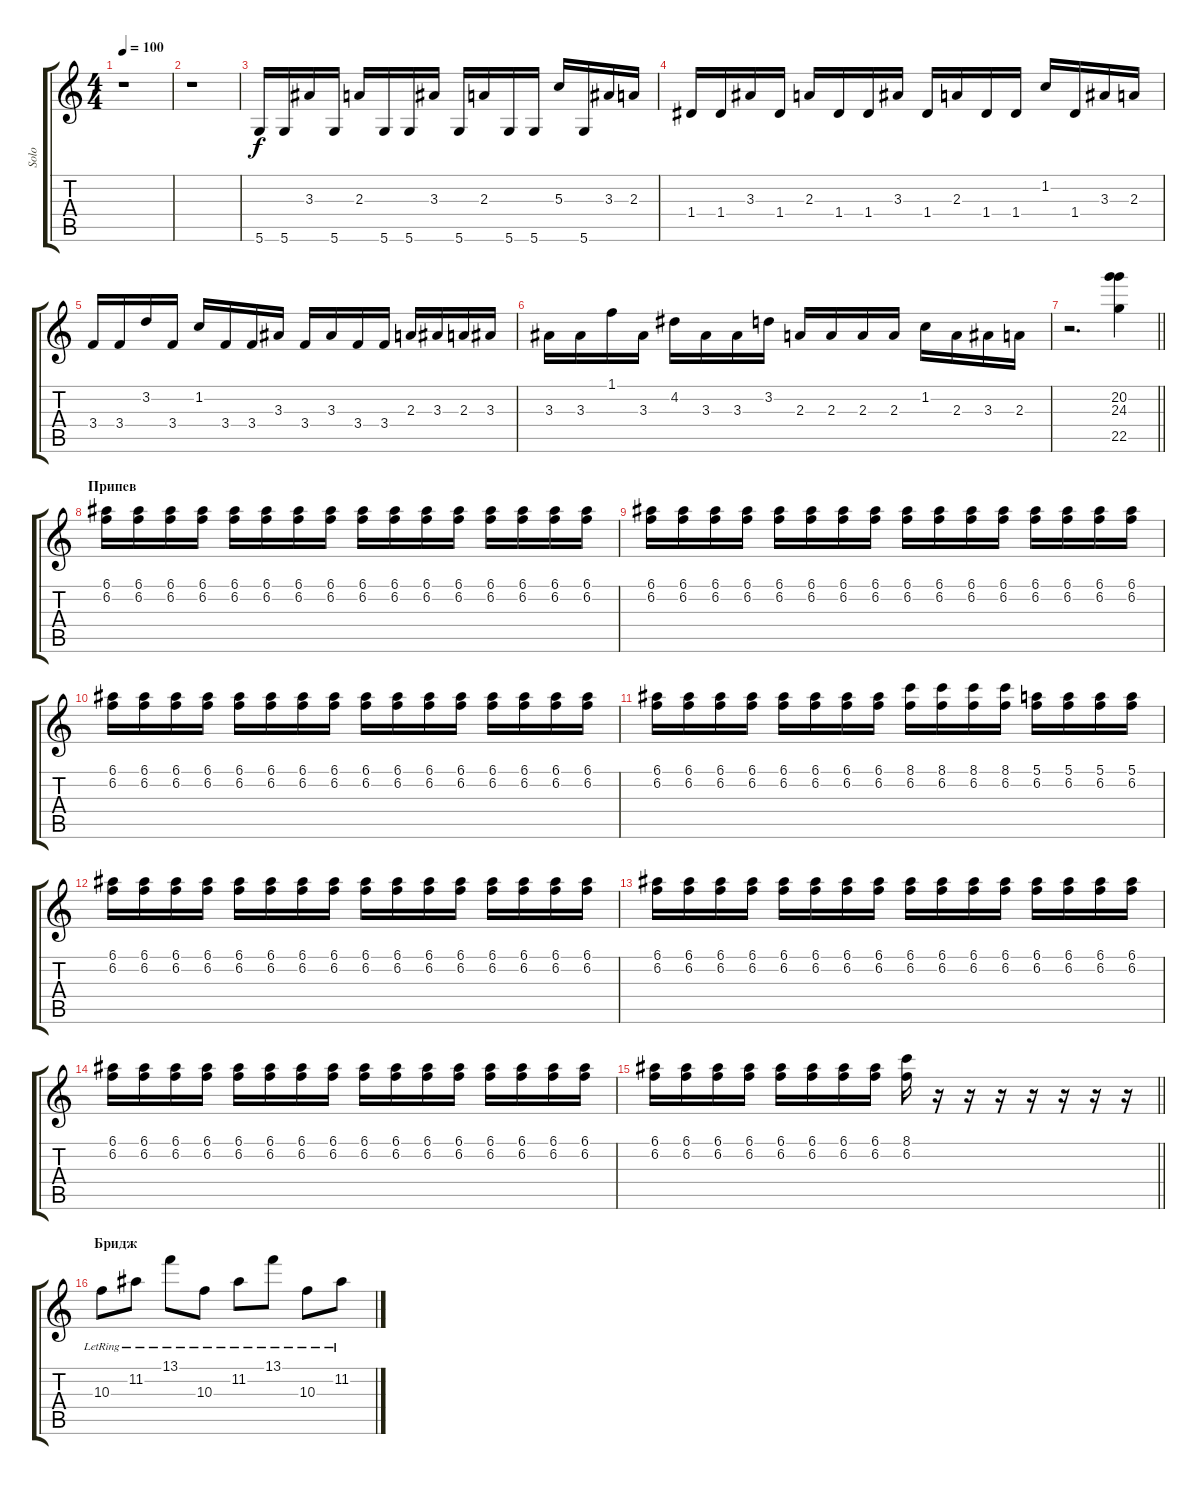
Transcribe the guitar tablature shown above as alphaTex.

\track ("Solo" "Solo") {instrument distortionguitar}
\staff {score tabs}
\tuning (E4 B3 G3 D3 A2 D2) {hide}
\ts (4 4)
\tempo 100
\clef g2
\ks c
r.1{dy f} |
r.1 |
5.6.16 5.6.16 3.3.16 5.6.16 2.3.16 5.6.16 5.6.16 3.3.16 5.6.16 2.3.16 5.6.16 5.6.16 5.3.16 5.6.16 3.3.16 2.3.16 |
1.4.16 1.4.16 3.3.16 1.4.16 2.3.16 1.4.16 1.4.16 3.3.16 1.4.16 2.3.16 1.4.16 1.4.16 1.2.16 1.4.16 3.3.16 2.3.16 |
3.4.16 3.4.16 3.2.16 3.4.16 1.2.16 3.4.16 3.4.16 3.3.16 3.4.16 3.3.16 3.4.16 3.4.16 2.3.16 3.3.16 2.3.16 3.3.16 |
3.3.16 3.3.16 1.1.16 3.3.16 4.2.16 3.3.16 3.3.16 3.2.16 2.3.16 2.3.16 2.3.16 2.3.16 1.2.16 2.3.16 3.3.16 2.3.16 |
\barLineRight lightlight
r.2{d} (20.2 24.3 22.5).4 |
\section ("" "Припев")
(6.1 6.2).16 (6.1 6.2).16 (6.1 6.2).16 (6.1 6.2).16 (6.1 6.2).16 (6.1 6.2).16 (6.1 6.2).16 (6.1 6.2).16 (6.1 6.2).16 (6.1 6.2).16 (6.1 6.2).16 (6.1 6.2).16 (6.1 6.2).16 (6.1 6.2).16 (6.1 6.2).16 (6.1 6.2).16 |
(6.1 6.2).16 (6.1 6.2).16 (6.1 6.2).16 (6.1 6.2).16 (6.1 6.2).16 (6.1 6.2).16 (6.1 6.2).16 (6.1 6.2).16 (6.1 6.2).16 (6.1 6.2).16 (6.1 6.2).16 (6.1 6.2).16 (6.1 6.2).16 (6.1 6.2).16 (6.1 6.2).16 (6.1 6.2).16 |
(6.1 6.2).16 (6.1 6.2).16 (6.1 6.2).16 (6.1 6.2).16 (6.1 6.2).16 (6.1 6.2).16 (6.1 6.2).16 (6.1 6.2).16 (6.1 6.2).16 (6.1 6.2).16 (6.1 6.2).16 (6.1 6.2).16 (6.1 6.2).16 (6.1 6.2).16 (6.1 6.2).16 (6.1 6.2).16 |
(6.1 6.2).16 (6.1 6.2).16 (6.1 6.2).16 (6.1 6.2).16 (6.1 6.2).16 (6.1 6.2).16 (6.1 6.2).16 (6.1 6.2).16 (8.1 6.2).16 (8.1 6.2).16 (8.1 6.2).16 (8.1 6.2).16 (5.1 6.2).16 (5.1 6.2).16 (5.1 6.2).16 (5.1 6.2).16 |
(6.1 6.2).16 (6.1 6.2).16 (6.1 6.2).16 (6.1 6.2).16 (6.1 6.2).16 (6.1 6.2).16 (6.1 6.2).16 (6.1 6.2).16 (6.1 6.2).16 (6.1 6.2).16 (6.1 6.2).16 (6.1 6.2).16 (6.1 6.2).16 (6.1 6.2).16 (6.1 6.2).16 (6.1 6.2).16 |
(6.1 6.2).16 (6.1 6.2).16 (6.1 6.2).16 (6.1 6.2).16 (6.1 6.2).16 (6.1 6.2).16 (6.1 6.2).16 (6.1 6.2).16 (6.1 6.2).16 (6.1 6.2).16 (6.1 6.2).16 (6.1 6.2).16 (6.1 6.2).16 (6.1 6.2).16 (6.1 6.2).16 (6.1 6.2).16 |
(6.1 6.2).16 (6.1 6.2).16 (6.1 6.2).16 (6.1 6.2).16 (6.1 6.2).16 (6.1 6.2).16 (6.1 6.2).16 (6.1 6.2).16 (6.1 6.2).16 (6.1 6.2).16 (6.1 6.2).16 (6.1 6.2).16 (6.1 6.2).16 (6.1 6.2).16 (6.1 6.2).16 (6.1 6.2).16 |
\barLineRight lightlight
(6.1 6.2).16 (6.1 6.2).16 (6.1 6.2).16 (6.1 6.2).16 (6.1 6.2).16 (6.1 6.2).16 (6.1 6.2).16 (6.1 6.2).16 (8.1 6.2).16 r.16 r.16 r.16 r.16 r.16 r.16 r.16 |
\section ("" "Бридж")
10.3{lr}.8{instrument electricguitarjazz} 11.2{lr}.8 13.1{lr}.8 10.3{lr}.8 11.2{lr}.8 13.1{lr}.8 10.3{lr}.8 11.2{lr}.8
